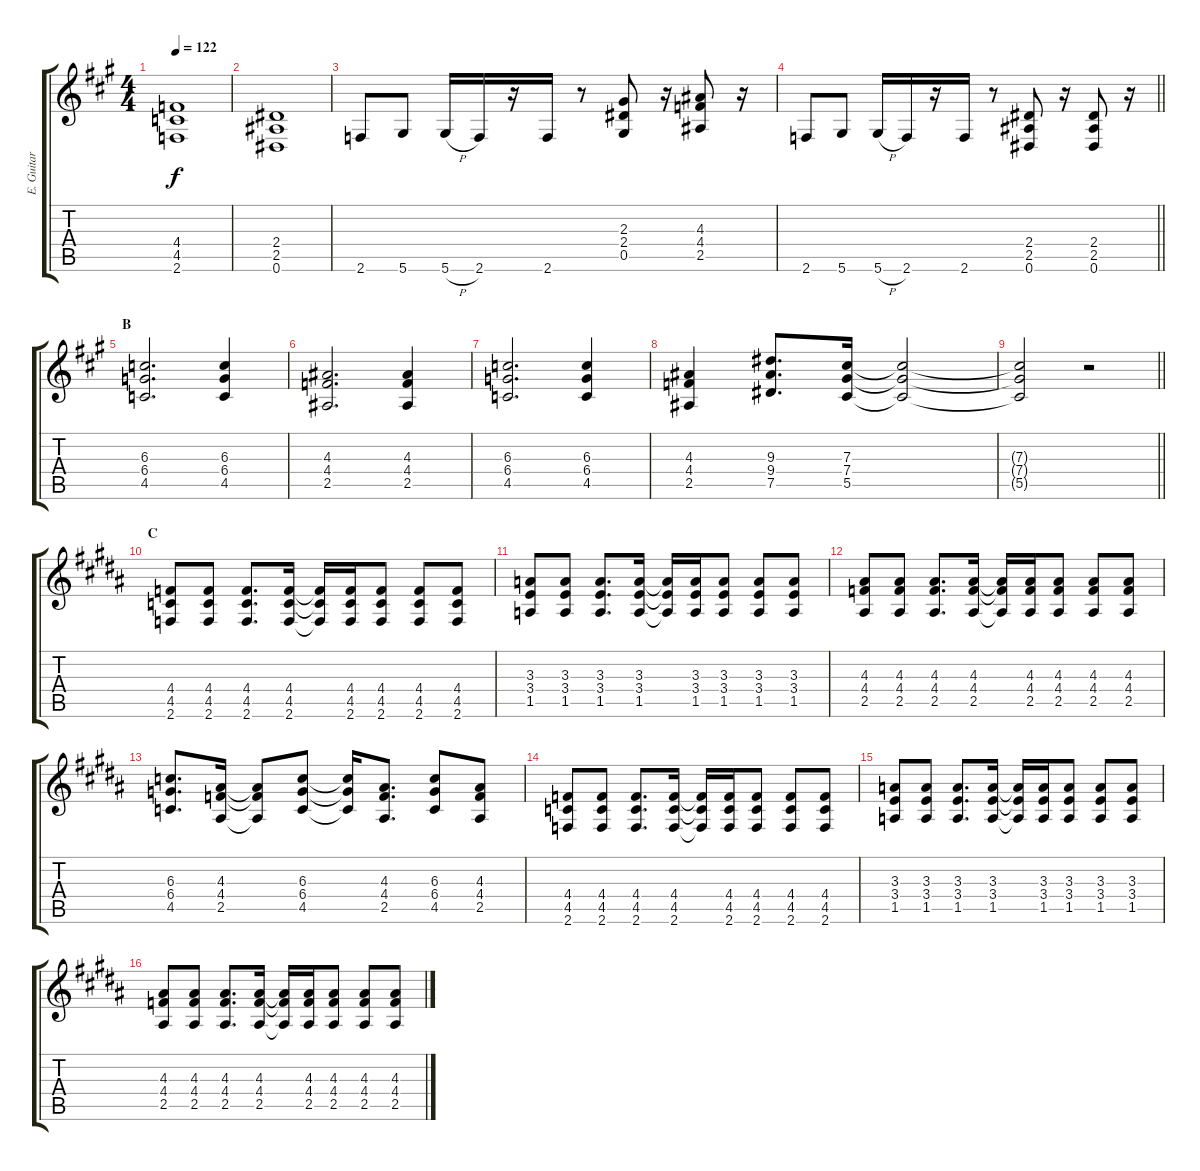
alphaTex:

\track ("E. Guitar II" "E. Guitar ") {instrument overdrivenguitar}
\staff {score tabs}
\tuning (Eb4 Bb3 Gb3 Db3 Ab2 Eb2) {hide}
\ts (4 4)
\tempo 122
\clef g2
\ks a
(4.4 4.5 2.6).1{dy f} |
(2.4 2.5 0.6).1 |
2.6.8 5.6.8 5.6{h}.16 2.6.16 r.16 2.6.16 r.8 (2.3 2.4 0.5).8 r.16 (4.3 4.4 2.5).8 r.16 |
\barLineRight lightlight
2.6.8 5.6.8 5.6{h}.16 2.6.16 r.16 2.6.16 r.8 (2.4 2.5 0.6).8 r.16 (2.4 2.5 0.6).8 r.16 |
\section ("" "B")
(6.3 6.4 4.5).2{d} (6.3 6.4 4.5).4 |
(4.3 4.4 2.5).2{d} (4.3 4.4 2.5).4 |
(6.3 6.4 4.5).2{d} (6.3 6.4 4.5).4 |
(4.3 4.4 2.5).4 (9.3 9.4 7.5).8{d} (7.3 7.4 5.5).16 (7.3{t} 7.4{t} 5.5{t}).2 |
\barLineRight lightlight
(7.3{t} 7.4{t} 5.5{t}).2 r.2 |
\section ("" "C")
\ks b
(4.4 4.5 2.6).8 (4.4 4.5 2.6).8 (4.4 4.5 2.6).8{d} (4.4 4.5 2.6).16 (4.4{t} 4.5{t} 2.6{t}).16 (4.4 4.5 2.6).16 (4.4 4.5 2.6).8 (4.4 4.5 2.6).8 (4.4 4.5 2.6).8 |
(3.3 3.4 1.5).8 (3.3 3.4 1.5).8 (3.3 3.4 1.5).8{d} (3.3 3.4 1.5).16 (3.3{t} 3.4{t} 1.5{t}).16 (3.3 3.4 1.5).16 (3.3 3.4 1.5).8 (3.3 3.4 1.5).8 (3.3 3.4 1.5).8 |
(4.3 4.4 2.5).8 (4.3 4.4 2.5).8 (4.3 4.4 2.5).8{d} (4.3 4.4 2.5).16 (4.3{t} 4.4{t} 2.5{t}).16 (4.3 4.4 2.5).16 (4.3 4.4 2.5).8 (4.3 4.4 2.5).8 (4.3 4.4 2.5).8 |
(6.3 6.4 4.5).8{d} (4.3 4.4 2.5).16 (4.3{t} 4.4{t} 2.5{t}).8 (6.3 6.4 4.5).8 (6.3{t} 6.4{t} 4.5{t}).16 (4.3 4.4 2.5).8{d} (6.3 6.4 4.5).8 (4.3 4.4 2.5).8 |
(4.4 4.5 2.6).8 (4.4 4.5 2.6).8 (4.4 4.5 2.6).8{d} (4.4 4.5 2.6).16 (4.4{t} 4.5{t} 2.6{t}).16 (4.4 4.5 2.6).16 (4.4 4.5 2.6).8 (4.4 4.5 2.6).8 (4.4 4.5 2.6).8 |
(3.3 3.4 1.5).8 (3.3 3.4 1.5).8 (3.3 3.4 1.5).8{d} (3.3 3.4 1.5).16 (3.3{t} 3.4{t} 1.5{t}).16 (3.3 3.4 1.5).16 (3.3 3.4 1.5).8 (3.3 3.4 1.5).8 (3.3 3.4 1.5).8 |
(4.3 4.4 2.5).8 (4.3 4.4 2.5).8 (4.3 4.4 2.5).8{d} (4.3 4.4 2.5).16 (4.3{t} 4.4{t} 2.5{t}).16 (4.3 4.4 2.5).16 (4.3 4.4 2.5).8 (4.3 4.4 2.5).8 (4.3 4.4 2.5).8
